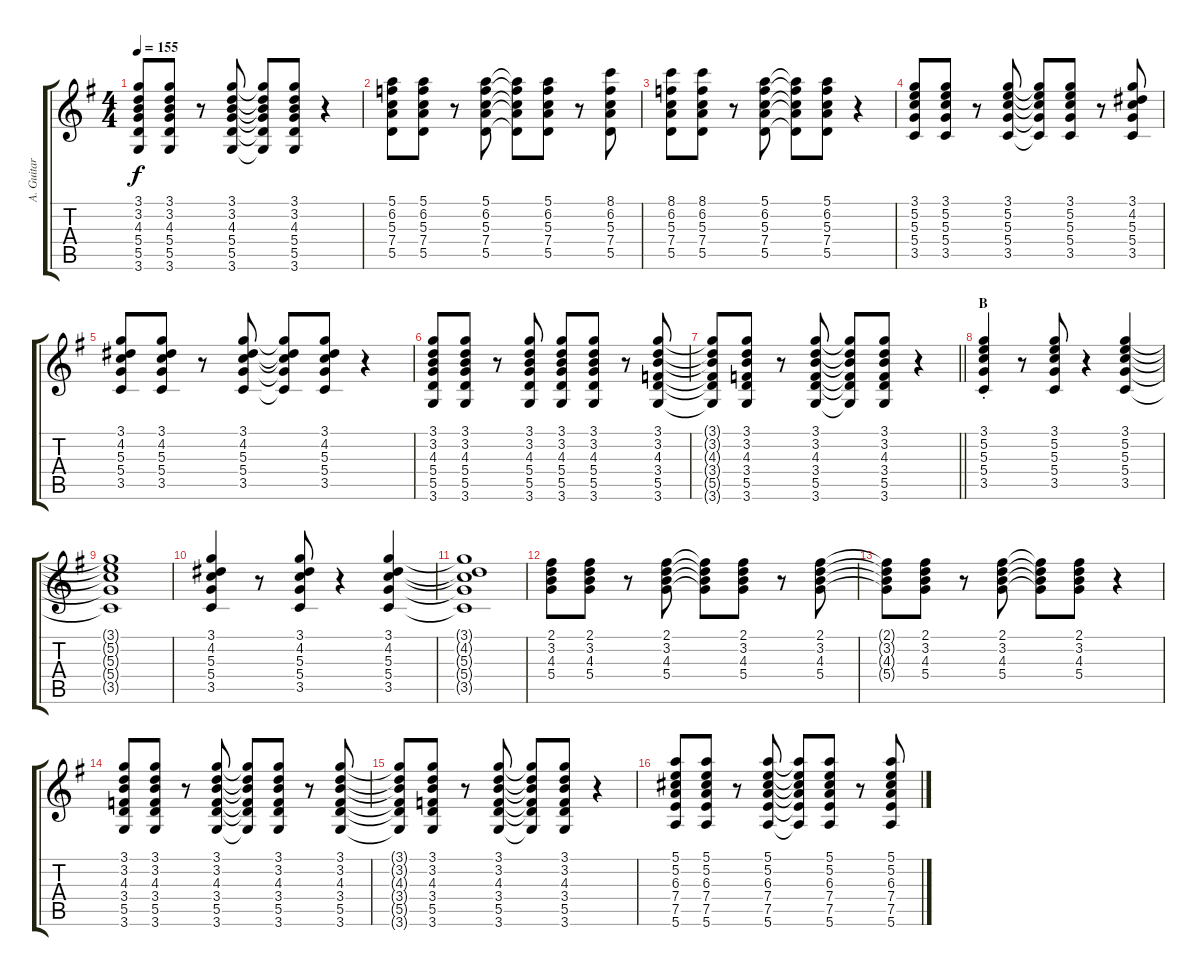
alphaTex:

\track ("A. Guitar" "A. Guitar") {instrument acousticguitarsteel}
\staff {score tabs}
\tuning (E4 B3 G3 D3 A2 E2) {hide}
\ts (4 4)
\tempo 155
\clef g2
\ks g
(3.1 3.2 4.3 5.4 5.5 3.6).8{dy f} (3.1 3.2 4.3 5.4 5.5 3.6).8 r.8 (3.1 3.2 4.3 5.4 5.5 3.6).8 (3.1{t} 3.2{t} 4.3{t} 5.4{t} 5.5{t} 3.6{t}).8 (3.1 3.2 4.3 5.4 5.5 3.6).8 r.4 |
(5.1 6.2 5.3 7.4 5.5).8 (5.1 6.2 5.3 7.4 5.5).8 r.8 (5.1 6.2 5.3 7.4 5.5).8 (5.1{t} 6.2{t} 5.3{t} 7.4{t} 5.5{t}).8 (5.1 6.2 5.3 7.4 5.5).8 r.8 (8.1 6.2 5.3 7.4 5.5).8 |
(8.1 6.2 5.3 7.4 5.5).8 (8.1 6.2 5.3 7.4 5.5).8 r.8 (5.1 6.2 5.3 7.4 5.5).8 (5.1{t} 6.2{t} 5.3{t} 7.4{t} 5.5{t}).8 (5.1 6.2 5.3 7.4 5.5).8 r.4 |
(3.1 5.2 5.3 5.4 3.5).8 (3.1 5.2 5.3 5.4 3.5).8 r.8 (3.1 5.2 5.3 5.4 3.5).8 (3.1{t} 5.2{t} 5.3{t} 5.4{t} 3.5{t}).8 (3.1 5.2 5.3 5.4 3.5).8 r.8 (3.1 4.2 5.3 5.4 3.5).8 |
(3.1 4.2 5.3 5.4 3.5).8 (3.1 4.2 5.3 5.4 3.5).8 r.8 (3.1 4.2 5.3 5.4 3.5).8 (3.1{t} 4.2{t} 5.3{t} 5.4{t} 3.5{t}).8 (3.1 4.2 5.3 5.4 3.5).8 r.4 |
(3.1 3.2 4.3 5.4 5.5 3.6).8 (3.1 3.2 4.3 5.4 5.5 3.6).8 r.8 (3.1 3.2 4.3 5.4 5.5 3.6).8 (3.1 3.2 4.3 5.4 5.5 3.6).8 (3.1 3.2 4.3 5.4 5.5 3.6).8 r.8 (3.1 3.2 4.3 3.4 5.5 3.6).8 |
\barLineRight lightlight
(3.1{t} 3.2{t} 4.3{t} 3.4{t} 5.5{t} 3.6{t}).8 (3.1 3.2 4.3 3.4 5.5 3.6).8 r.8 (3.1 3.2 4.3 3.4 5.5 3.6).8 (3.1{t} 3.2{t} 4.3{t} 3.4{t} 5.5{t} 3.6{t}).8 (3.1 3.2 4.3 3.4 5.5 3.6).8 r.4 |
\section ("" "B")
(3.1{st} 5.2{st} 5.3{st} 5.4{st} 3.5{st}).4 r.8 (3.1 5.2 5.3 5.4 3.5).8 r.4 (3.1 5.2 5.3 5.4 3.5).4 |
(3.1{t} 5.2{t} 5.3{t} 5.4{t} 3.5{t}).1 |
(3.1 4.2 5.3 5.4 3.5).4 r.8 (3.1 4.2 5.3 5.4 3.5).8 r.4 (3.1 4.2 5.3 5.4 3.5).4 |
(3.1{t} 4.2{t} 5.3{t} 5.4{t} 3.5{t}).1 |
(2.1 3.2 4.3 5.4).8 (2.1 3.2 4.3 5.4).8 r.8 (2.1 3.2 4.3 5.4).8 (2.1{t} 3.2{t} 4.3{t} 5.4{t}).8 (2.1 3.2 4.3 5.4).8 r.8 (2.1 3.2 4.3 5.4).8 |
(2.1{t} 3.2{t} 4.3{t} 5.4{t}).8 (2.1 3.2 4.3 5.4).8 r.8 (2.1 3.2 4.3 5.4).8 (2.1{t} 3.2{t} 4.3{t} 5.4{t}).8 (2.1 3.2 4.3 5.4).8 r.4 |
(3.1 3.2 4.3 3.4 5.5 3.6).8 (3.1 3.2 4.3 3.4 5.5 3.6).8 r.8 (3.1 3.2 4.3 3.4 5.5 3.6).8 (3.1{t} 3.2{t} 4.3{t} 3.4{t} 5.5{t} 3.6{t}).8 (3.1 3.2 4.3 3.4 5.5 3.6).8 r.8 (3.1 3.2 4.3 3.4 5.5 3.6).8 |
(3.1{t} 3.2{t} 4.3{t} 3.4{t} 5.5{t} 3.6{t}).8 (3.1 3.2 4.3 3.4 5.5 3.6).8 r.8 (3.1 3.2 4.3 3.4 5.5 3.6).8 (3.1{t} 3.2{t} 4.3{t} 3.4{t} 5.5{t} 3.6{t}).8 (3.1 3.2 4.3 3.4 5.5 3.6).8 r.4 |
(5.1 5.2 6.3 7.4 7.5 5.6).8 (5.1 5.2 6.3 7.4 7.5 5.6).8 r.8 (5.1 5.2 6.3 7.4 7.5 5.6).8 (5.1{t} 5.2{t} 6.3{t} 7.4{t} 7.5{t} 5.6{t}).8 (5.1 5.2 6.3 7.4 7.5 5.6).8 r.8 (5.1 5.2 6.3 7.4 7.5 5.6).8
